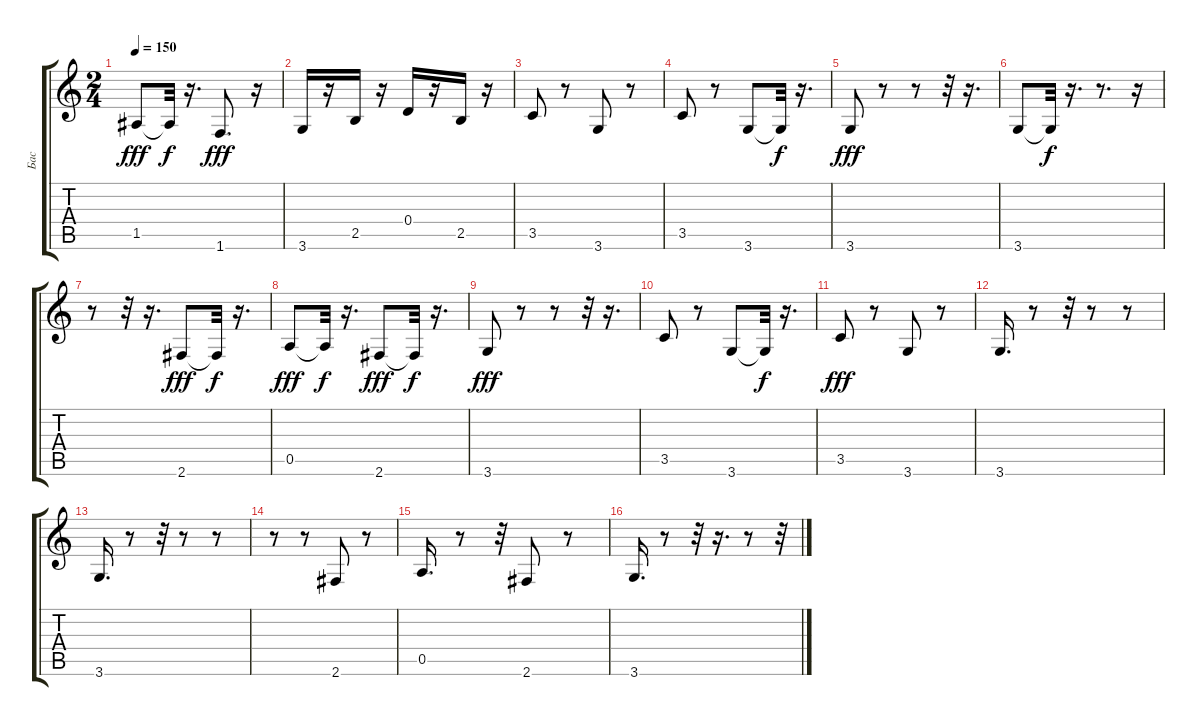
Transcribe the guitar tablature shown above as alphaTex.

\track ("Бас" "Бас") {instrument fretlessbass}
\staff {score tabs}
\tuning (E4 B3 G3 D3 A2 E2) {hide}
\ts (2 4)
\tempo 150
\clef g2
\ks c
1.5.8{dy fff} 1.5{t}.32{dy f} r.16{d} 1.6.8{d dy fff} r.16 |
3.6.16 r.16 2.5.16 r.16 0.4.16 r.16 2.5.16 r.16 |
3.5.8 r.8 3.6.8 r.8 |
3.5.8 r.8 3.6.8 3.6{t}.32{dy f} r.16{d} |
3.6.8{dy fff} r.8 r.8 r.32 r.16{d} |
3.6.8 3.6{t}.32{dy f} r.16{d} r.8{d} r.16 |
r.8 r.32 r.16{d} 2.6.8{dy fff} 2.6{t}.32{dy f} r.16{d} |
0.5.8{dy fff} 0.5{t}.32{dy f} r.16{d} 2.6.8{dy fff} 2.6{t}.32{dy f} r.16{d} |
3.6.8{dy fff} r.8 r.8 r.32 r.16{d} |
3.5.8 r.8 3.6.8 3.6{t}.32{dy f} r.16{d} |
3.5.8{dy fff} r.8 3.6.8 r.8 |
3.6.16{d} r.8 r.32 r.8 r.8 |
3.6.16{d} r.8 r.32 r.8 r.8 |
r.8 r.8 2.6.8 r.8 |
0.5.16{d} r.8 r.32 2.6.8 r.8 |
3.6.16{d} r.8 r.32 r.16{d} r.8 r.32
